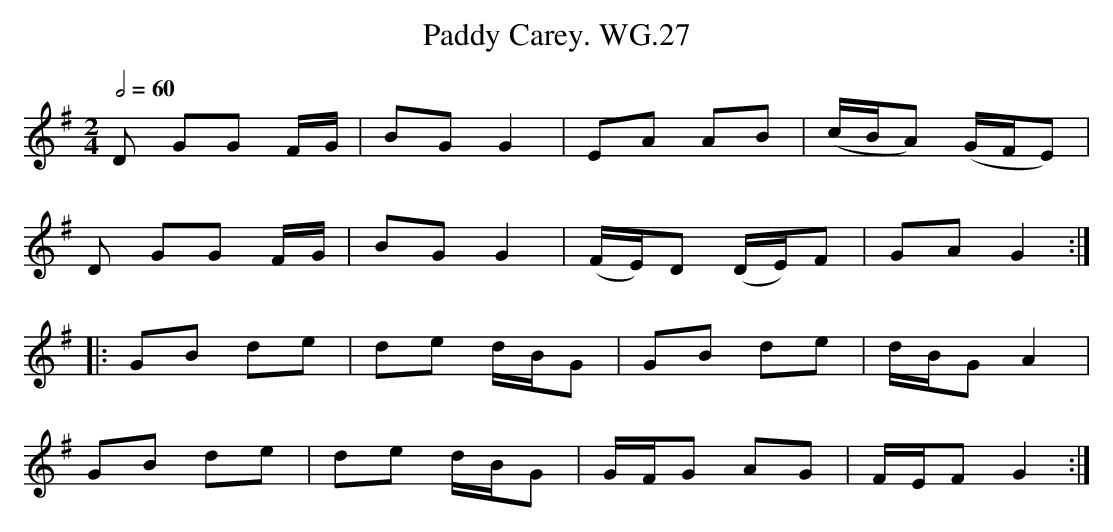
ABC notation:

X:1
T:Paddy Carey. WG.27
M:2/4
L:1/8
Q:2/4=60
K:G
D GG F/G/|BG G2|EA AB|(c/B/A) (G/F/E)|
D GG F/G/|BG G2|(F/E/)D (D/E/)F|GA G2:|
|:GB de|de d/B/G|GB de|d/B/G A2|
GB de|de d/B/G|G/F/G AG|F/E/F G2:|
